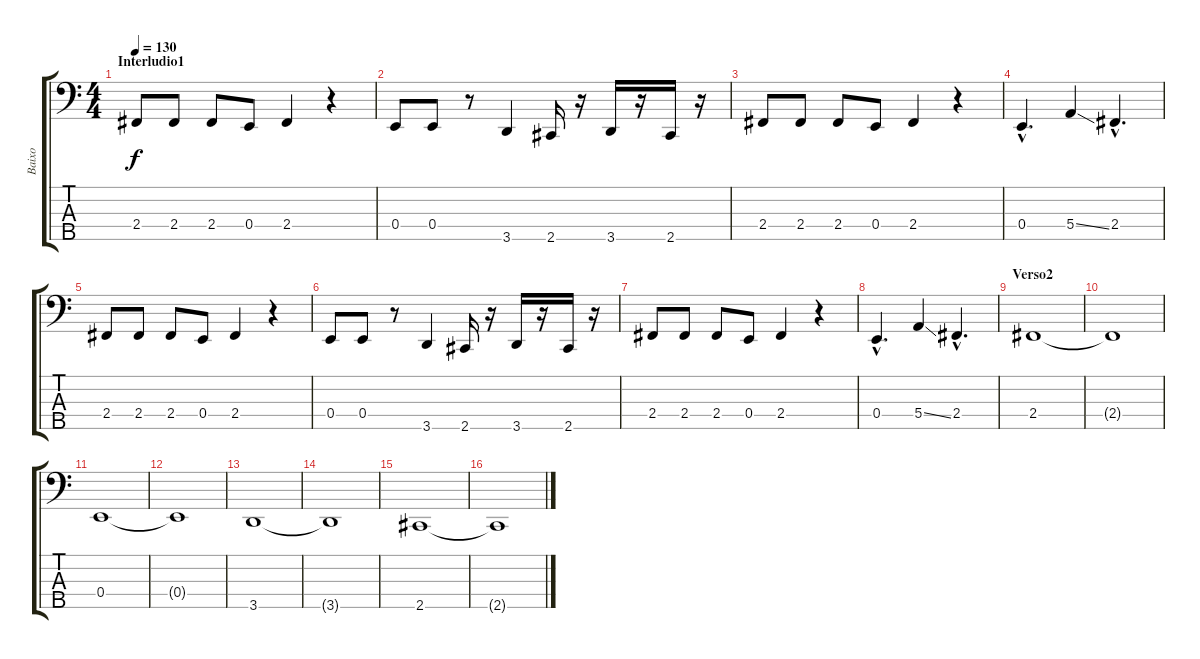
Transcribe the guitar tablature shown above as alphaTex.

\track ("Baixo" "Baixo") {instrument electricbassfinger}
\staff {score tabs}
\tuning (G2 D2 A1 E1 B0) {hide}
\ts (4 4)
\section ("" "Interludio1")
\tempo 130
\clef f4
\ks c
2.4.8{dy f} 2.4.8 2.4.8 0.4.8 2.4.4 r.4 |
0.4.8 0.4.8 r.8 3.5.4 2.5.16 r.16 3.5.16 r.16 2.5.16 r.16 |
2.4.8 2.4.8 2.4.8 0.4.8 2.4.4 r.4 |
0.4{hac}.4{d} 5.4{ss}.4 2.4{hac}.4{d} |
2.4.8 2.4.8 2.4.8 0.4.8 2.4.4 r.4 |
0.4.8 0.4.8 r.8 3.5.4 2.5.16 r.16 3.5.16 r.16 2.5.16 r.16 |
2.4.8 2.4.8 2.4.8 0.4.8 2.4.4 r.4 |
0.4{hac}.4{d} 5.4{ss}.4 2.4{hac}.4{d} |
\section ("" "Verso2")
2.4.1 |
2.4{t}.1 |
0.4.1 |
0.4{t}.1 |
3.5.1 |
3.5{t}.1 |
2.5.1 |
2.5{t}.1
